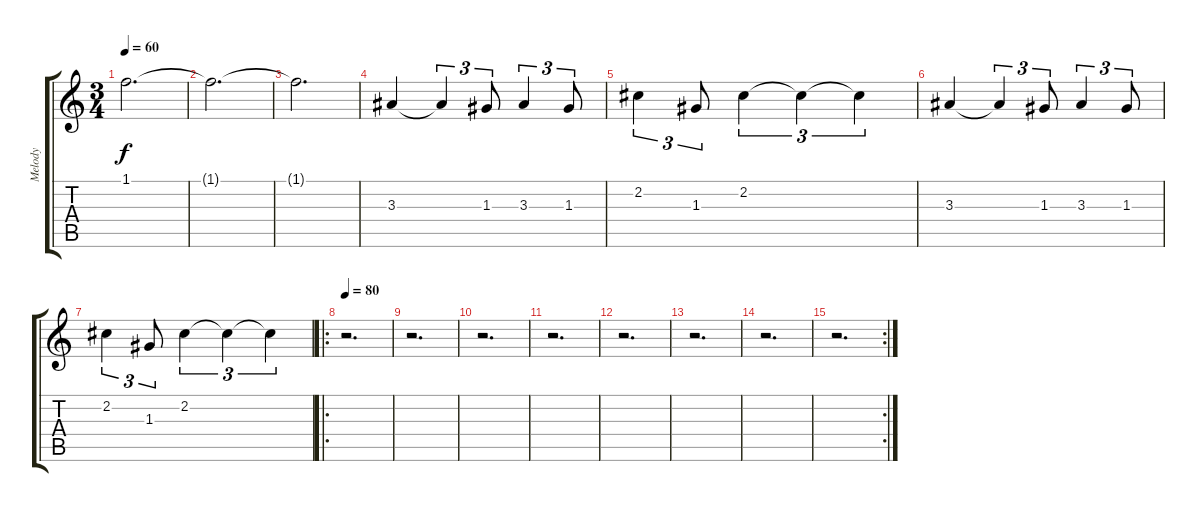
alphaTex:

\track ("Melody" "Melody") {instrument electricguitarclean}
\staff {score tabs}
\tuning (E4 B3 G3 D3 A2 E2) {hide}
\ts (3 4)
\tempo 60
\clef g2
\ks c
1.1{t}.2{d dy f} |
1.1{t}.2{d} |
1.1{t}.2{d} |
3.3.4 3.3{t}.4{tu (3 2)} 1.3.8{tu (3 2)} 3.3.4{tu (3 2)} 1.3.8{tu (3 2)} |
2.2.4{tu (3 2)} 1.3.8{tu (3 2)} 2.2.4{tu (3 2)} 2.2{t}.4{tu (3 2)} 2.2{t}.4{tu (3 2)} |
3.3.4 3.3{t}.4{tu (3 2)} 1.3.8{tu (3 2)} 3.3.4{tu (3 2)} 1.3.8{tu (3 2)} |
2.2.4{tu (3 2)} 1.3.8{tu (3 2)} 2.2.4{tu (3 2)} 2.2{t}.4{tu (3 2)} 2.2{t}.4{tu (3 2)} |
\ro
\tempo 80
r.2{d} |
r.2{d} |
r.2{d} |
r.2{d} |
r.2{d} |
r.2{d} |
r.2{d} |
\rc 2
r.2{d}
